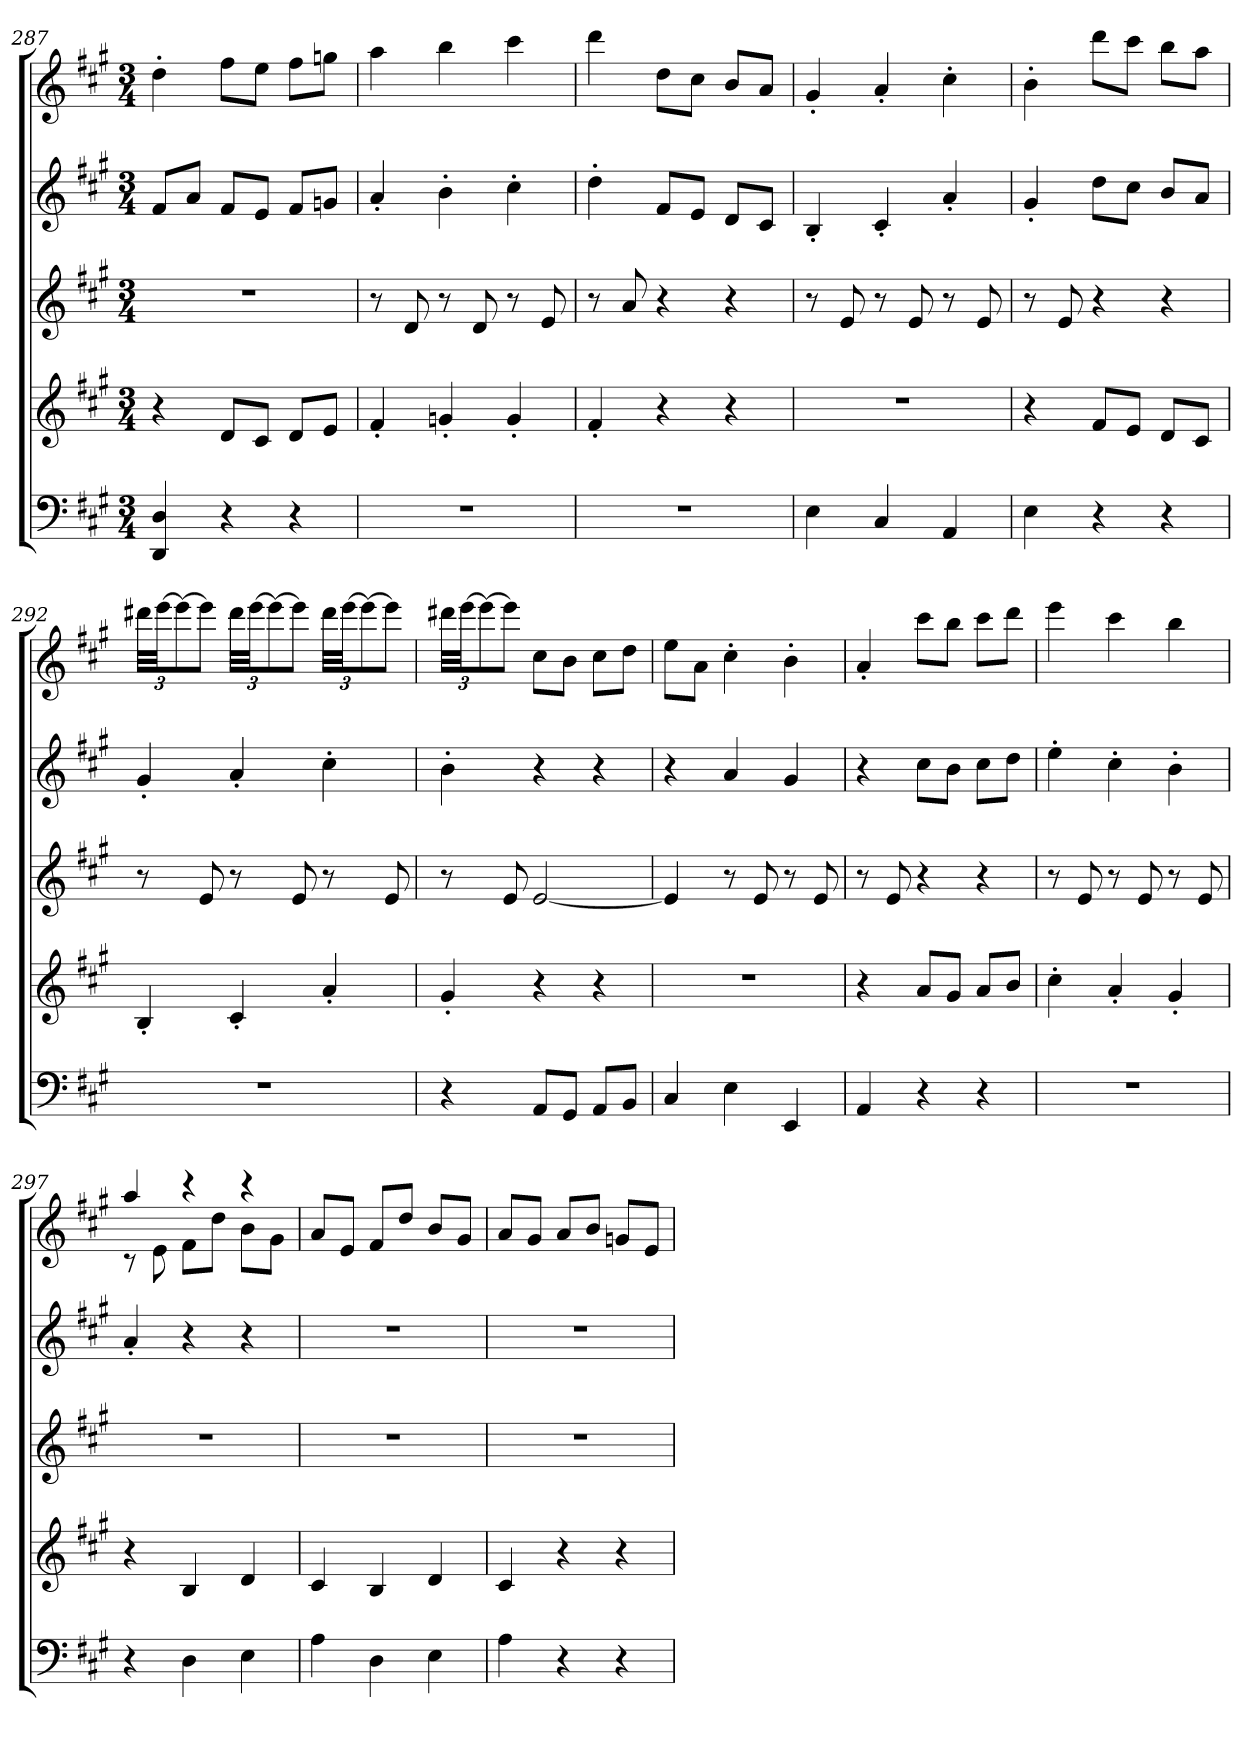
**kern	**kern	**kern	**kern	**kern
*part5	*part4	*part3	*part2	*part1
*staff5	*staff4	*staff3	*staff2	*staff1
!!LO:PB:g=z
*clefF4	*clefG2	*clefG2	*clefG2	*clefG2
*k[f#c#g#]	*k[f#c#g#]	*k[f#c#g#]	*k[f#c#g#]	*k[f#c#g#]
*M3/4	*M3/4	*M3/4	*M3/4	*M3/4
=287	=287	=287	=287	=287
4DD/ 4D/	4r	2.r	8f#/L	4dd'\
.	.	.	8a/J	.
4r	8d/L	.	8f#/L	8ff#\L
.	8c#/J	.	8e/J	8ee\J
4r	8d/L	.	8f#/L	8ff#\L
.	8e/J	.	8gn/J	8ggn\J
=288	=288	=288	=288	=288
2.r	4f#'/	8r	4a'/	4aa\
.	.	8d/	.	.
.	4gn'/	8r	4b'\	4bb\
.	.	8d/	.	.
.	4g'/	8r	4cc#'\	4ccc#\
.	.	8e/	.	.
=289	=289	=289	=289	=289
2.r	4f#'/	8r	4dd'\	4ddd\
.	.	8a/	.	.
.	4r	4r	8f#/L	8dd\L
.	.	.	8e/J	8cc#\J
.	4r	4r	8d/L	8b/L
.	.	.	8c#/J	8a/J
=290	=290	=290	=290	=290
4E\	2.r	8r	4B'/	4g#'/
.	.	8e/	.	.
4C#/	.	8r	4c#'/	4a'/
.	.	8e/	.	.
4AA/	.	8r	4a'/	4cc#'\
.	.	8e/	.	.
=291	=291	=291	=291	=291
4E\	4r	8r	4g#'/	4b'\
.	.	8e/	.	.
4r	8f#/L	4r	8dd\L	8ddd\L
.	8e/J	.	8cc#\J	8ccc#\J
4r	8d/L	4r	8b/L	8bb\L
.	8c#/J	.	8a/J	8aa\J
!!LO:LB:g=z
=292	=292	=292	=292	=292
*	*	*	*	*Xbrackettup
2.r	4B'/	8r	4g#'/	48ddd#X\LLL
.	.	.	.	[48eee\JJ
.	.	.	.	12eee\_
.	.	8e/	.	8eee\J]
.	4c#'/	8r	4a'/	48ddd#\LLL
.	.	.	.	[48eee\JJ
.	.	.	.	12eee\_
.	.	8e/	.	8eee\J]
.	4a'/	8r	4cc#'\	48ddd#\LLL
.	.	.	.	[48eee\JJ
.	.	.	.	12eee\_
.	.	8e/	.	8eee\J]
=293	=293	=293	=293	=293
4r	4g#'/	8r	4b'\	48ddd#X\LLL
.	.	.	.	[48eee\JJ
.	.	.	.	12eee\_
.	.	8e/	.	8eee\J]
8AA/L	4r	[2e/	4r	8cc#\L
8GG#/J	.	.	.	8b\J
8AA/L	4r	.	4r	8cc#\L
8BB/J	.	.	.	8dd\J
=294	=294	=294	=294	=294
4C#/	2.r	4e/]	4r	8ee\L
.	.	.	.	8a\J
4E\	.	8r	4a/	4cc#'\
.	.	8e/	.	.
4EE/	.	8r	4g#/	4b'\
.	.	8e/	.	.
!!LO:PB:g=z
=295	=295	=295	=295	=295
4AA/	4r	8r	4r	4a'/
.	.	8e/	.	.
4r	8a/L	4r	8cc#\L	8ccc#\L
.	8g#/J	.	8b\J	8bb\J
4r	8a/L	4r	8cc#\L	8ccc#\L
.	8b/J	.	8dd\J	8ddd\J
=296	=296	=296	=296	=296
2.r	4cc#'\	8r	4ee'\	4eee\
.	.	8e/	.	.
.	4a'/	8r	4cc#'\	4ccc#\
.	.	8e/	.	.
.	4g#'/	8r	4b'\	4bb\
.	.	8e/	.	.
=297	=297	=297	=297	=297
*	*	*	*	*^
4r	4r	2.r	4a'/	4aa/	8r
.	.	.	.	.	8e\
4D\	4B/	.	4r	4r	8f#\L
.	.	.	.	.	8dd\J
4E\	4d/	.	4r	4r	8b\L
.	.	.	.	.	8g#\J
*	*	*	*	*v	*v
=298	=298	=298	=298	=298
4A\	4c#/	2.r	2.r	8a/L
.	.	.	.	8e/J
4D\	4B/	.	.	8f#/L
.	.	.	.	8dd/J
4E\	4d/	.	.	8b/L
.	.	.	.	8g#/J
=299	=299	=299	=299	=299
4A\	4c#/	2.r	2.r	8a/L
.	.	.	.	8g#/J
4r	4r	.	.	8a/L
.	.	.	.	8b/J
4r	4r	.	.	8gn/L
*	*	*	*	*MM109
.	.	.	.	8e/J
=	=	=	=	=
*-	*-	*-	*-	*-
